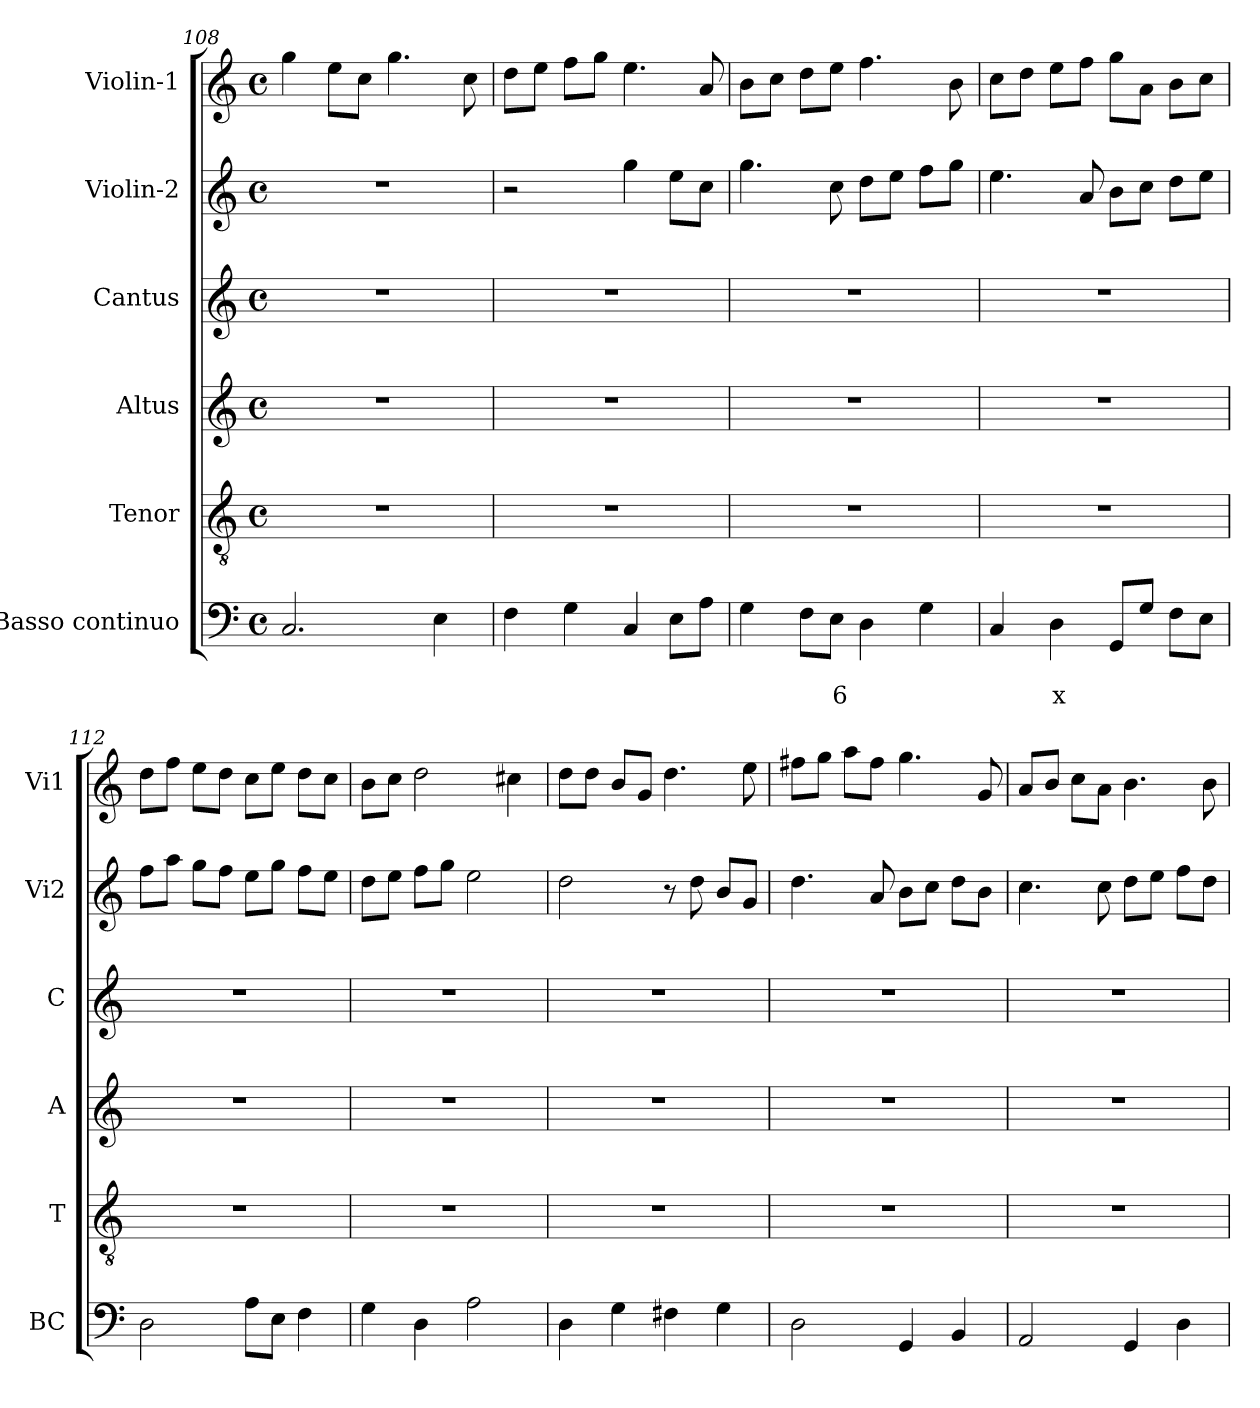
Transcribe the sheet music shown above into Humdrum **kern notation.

**kern	**text	**text	**kern	**kern	**kern	**kern	**kern
*part6	*part6	*part6	*part5	*part4	*part3	*part2	*part1
*staff6	*staff6	*staff6	*staff5	*staff4	*staff3	*staff2	*staff1
*I"Basso continuo	*	*	*I"Tenor	*I"Altus	*I"Cantus	*I"Violin-2	*I"Violin-1
*I'BC	*	*	*I'T	*I'A	*I'C	*I'Vi2	*I'Vi1
!!LO:LB:g=z
*clefF4	*	*	*clefGv2	*clefG2	*clefG2	*clefG2	*clefG2
*k[]	*	*	*k[]	*k[]	*k[]	*k[]	*k[]
*C:	*	*	*C:	*C:	*C:	*C:	*C:
*M4/4	*	*	*M4/4	*M4/4	*M4/4	*M4/4	*M4/4
*met(c)	*	*	*met(c)	*met(c)	*met(c)	*met(c)	*met(c)
=108	=108	=108	=108	=108	=108	=108	=108
2.C/	.	.	1r	1r	1r	1r	4gg\
.	.	.	.	.	.	.	8ee\L
.	.	.	.	.	.	.	8cc\J
.	.	.	.	.	.	.	4.gg\
4E\	.	.	.	.	.	.	.
.	.	.	.	.	.	.	8cc\
=109	=109	=109	=109	=109	=109	=109	=109
4F\	.	.	1r	1r	1r	2r	8dd\L
.	.	.	.	.	.	.	8ee\J
4G\	.	.	.	.	.	.	8ff\L
.	.	.	.	.	.	.	8gg\J
4C/	.	.	.	.	.	4gg\	4.ee\
8E\L	.	.	.	.	.	8ee\L	.
8A\J	.	.	.	.	.	8cc\J	8a/
=110	=110	=110	=110	=110	=110	=110	=110
4G\	.	.	1r	1r	1r	4.gg\	8b\L
.	.	.	.	.	.	.	8cc\J
8F\L	.	.	.	.	.	.	8dd\L
!	!	!LO:LY:b	!	!	!	!	!
8E\J	.	6	.	.	.	8cc\	8ee\J
4D\	.	.	.	.	.	8dd\L	4.ff\
.	.	.	.	.	.	8ee\J	.
4G\	.	.	.	.	.	8ff\L	.
.	.	.	.	.	.	8gg\J	8b\
=111	=111	=111	=111	=111	=111	=111	=111
4C/	.	.	1r	1r	1r	4.ee\	8cc\L
.	.	.	.	.	.	.	8dd\J
!	!	!LO:LY:b	!	!	!	!	!
4D\	.	x	.	.	.	.	8ee\L
.	.	.	.	.	.	8a/	8ff\J
8GG/L	.	.	.	.	.	8b\L	8gg\L
8G/J	.	.	.	.	.	8cc\J	8a\J
8F\L	.	.	.	.	.	8dd\L	8b\L
8E\J	.	.	.	.	.	8ee\J	8cc\J
=112	=112	=112	=112	=112	=112	=112	=112
2D\	.	.	1r	1r	1r	8ff\L	8dd\L
.	.	.	.	.	.	8aa\J	8ff\J
.	.	.	.	.	.	8gg\L	8ee\L
.	.	.	.	.	.	8ff\J	8dd\J
8A\L	.	.	.	.	.	8ee\L	8cc\L
8E\J	.	.	.	.	.	8gg\J	8ee\J
4F\	.	.	.	.	.	8ff\L	8dd\L
.	.	.	.	.	.	8ee\J	8cc\J
=113	=113	=113	=113	=113	=113	=113	=113
4G\	.	.	1r	1r	1r	8dd\L	8b\L
.	.	.	.	.	.	8ee\J	8cc\J
4D\	.	.	.	.	.	8ff\L	2dd\
.	.	.	.	.	.	8gg\J	.
2A\	.	.	.	.	.	2ee\	.
.	.	.	.	.	.	.	4cc#X\
!!LO:LB:g=z
=114	=114	=114	=114	=114	=114	=114	=114
4D\	.	.	1r	1r	1r	2dd\	8dd\L
.	.	.	.	.	.	.	8dd\J
4G\	.	.	.	.	.	.	8b/L
.	.	.	.	.	.	.	8g/J
4F#X\	.	.	.	.	.	8r	4.dd\
.	.	.	.	.	.	8dd\	.
4G\	.	.	.	.	.	8b/L	.
.	.	.	.	.	.	8g/J	8ee\
=115	=115	=115	=115	=115	=115	=115	=115
2D\	.	.	1r	1r	1r	4.dd\	8ff#X\L
.	.	.	.	.	.	.	8gg\J
.	.	.	.	.	.	.	8aa\L
.	.	.	.	.	.	8a/	8ff#\J
4GG/	.	.	.	.	.	8b\L	4.gg\
.	.	.	.	.	.	8cc\J	.
4BB/	.	.	.	.	.	8dd\L	.
.	.	.	.	.	.	8b\J	8g/
=116	=116	=116	=116	=116	=116	=116	=116
2AA/	.	.	1r	1r	1r	4.cc\	8a/L
.	.	.	.	.	.	.	8b/J
.	.	.	.	.	.	.	8cc\L
.	.	.	.	.	.	8cc\	8a\J
4GG/	.	.	.	.	.	8dd\L	4.b\
.	.	.	.	.	.	8ee\J	.
4D\	.	.	.	.	.	8ff\L	.
.	.	.	.	.	.	8dd\J	8b\
=	=	=	=	=	=	=	=
*-	*-	*-	*-	*-	*-	*-	*-
